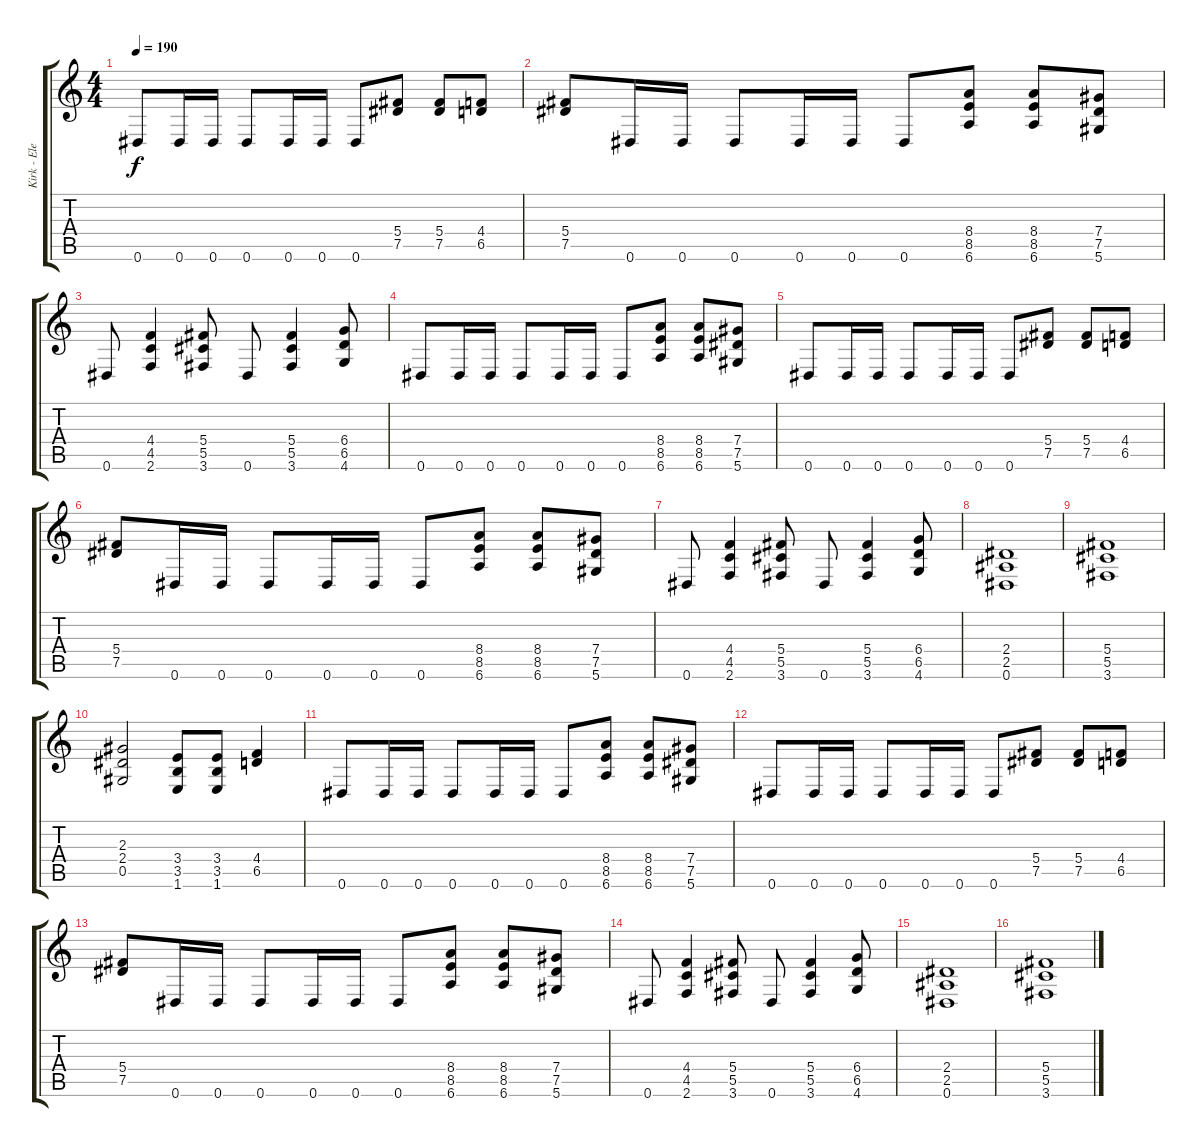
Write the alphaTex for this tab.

\track ("Kirk - Electric" "Kirk - Ele") {instrument overdrivenguitar}
\staff {score tabs}
\tuning (Eb4 Bb3 Gb3 Db3 Ab2 Eb2) {hide}
\ts (4 4)
\tempo 190
\clef g2
\ks c
0.6.8{dy f} 0.6.16 0.6.16 0.6.8 0.6.16 0.6.16 0.6.8 (5.4 7.5).8 (5.4 7.5).8 (4.4 6.5).8 |
(5.4 7.5).8 0.6.16 0.6.16 0.6.8 0.6.16 0.6.16 0.6.8 (8.4 8.5 6.6).8 (8.4 8.5 6.6).8 (7.4 7.5 5.6).8 |
0.6.8 (4.4 4.5 2.6).4 (5.4 5.5 3.6).8 0.6.8 (5.4 5.5 3.6).4 (6.4 6.5 4.6).8 |
0.6.8 0.6.16 0.6.16 0.6.8 0.6.16 0.6.16 0.6.8 (8.4 8.5 6.6).8 (8.4 8.5 6.6).8 (7.4 7.5 5.6).8 |
0.6.8 0.6.16 0.6.16 0.6.8 0.6.16 0.6.16 0.6.8 (5.4 7.5).8 (5.4 7.5).8 (4.4 6.5).8 |
(5.4 7.5).8 0.6.16 0.6.16 0.6.8 0.6.16 0.6.16 0.6.8 (8.4 8.5 6.6).8 (8.4 8.5 6.6).8 (7.4 7.5 5.6).8 |
0.6.8 (4.4 4.5 2.6).4 (5.4 5.5 3.6).8 0.6.8 (5.4 5.5 3.6).4 (6.4 6.5 4.6).8 |
(2.4 2.5 0.6).1 |
(5.4 5.5 3.6).1 |
(2.3 2.4 0.5).2 (3.4 3.5 1.6).8 (3.4 3.5 1.6).8 (4.4 6.5).4 |
0.6.8 0.6.16 0.6.16 0.6.8 0.6.16 0.6.16 0.6.8 (8.4 8.5 6.6).8 (8.4 8.5 6.6).8 (7.4 7.5 5.6).8 |
0.6.8 0.6.16 0.6.16 0.6.8 0.6.16 0.6.16 0.6.8 (5.4 7.5).8 (5.4 7.5).8 (4.4 6.5).8 |
(5.4 7.5).8 0.6.16 0.6.16 0.6.8 0.6.16 0.6.16 0.6.8 (8.4 8.5 6.6).8 (8.4 8.5 6.6).8 (7.4 7.5 5.6).8 |
0.6.8 (4.4 4.5 2.6).4 (5.4 5.5 3.6).8 0.6.8 (5.4 5.5 3.6).4 (6.4 6.5 4.6).8 |
(2.4 2.5 0.6).1 |
(5.4 5.5 3.6).1
